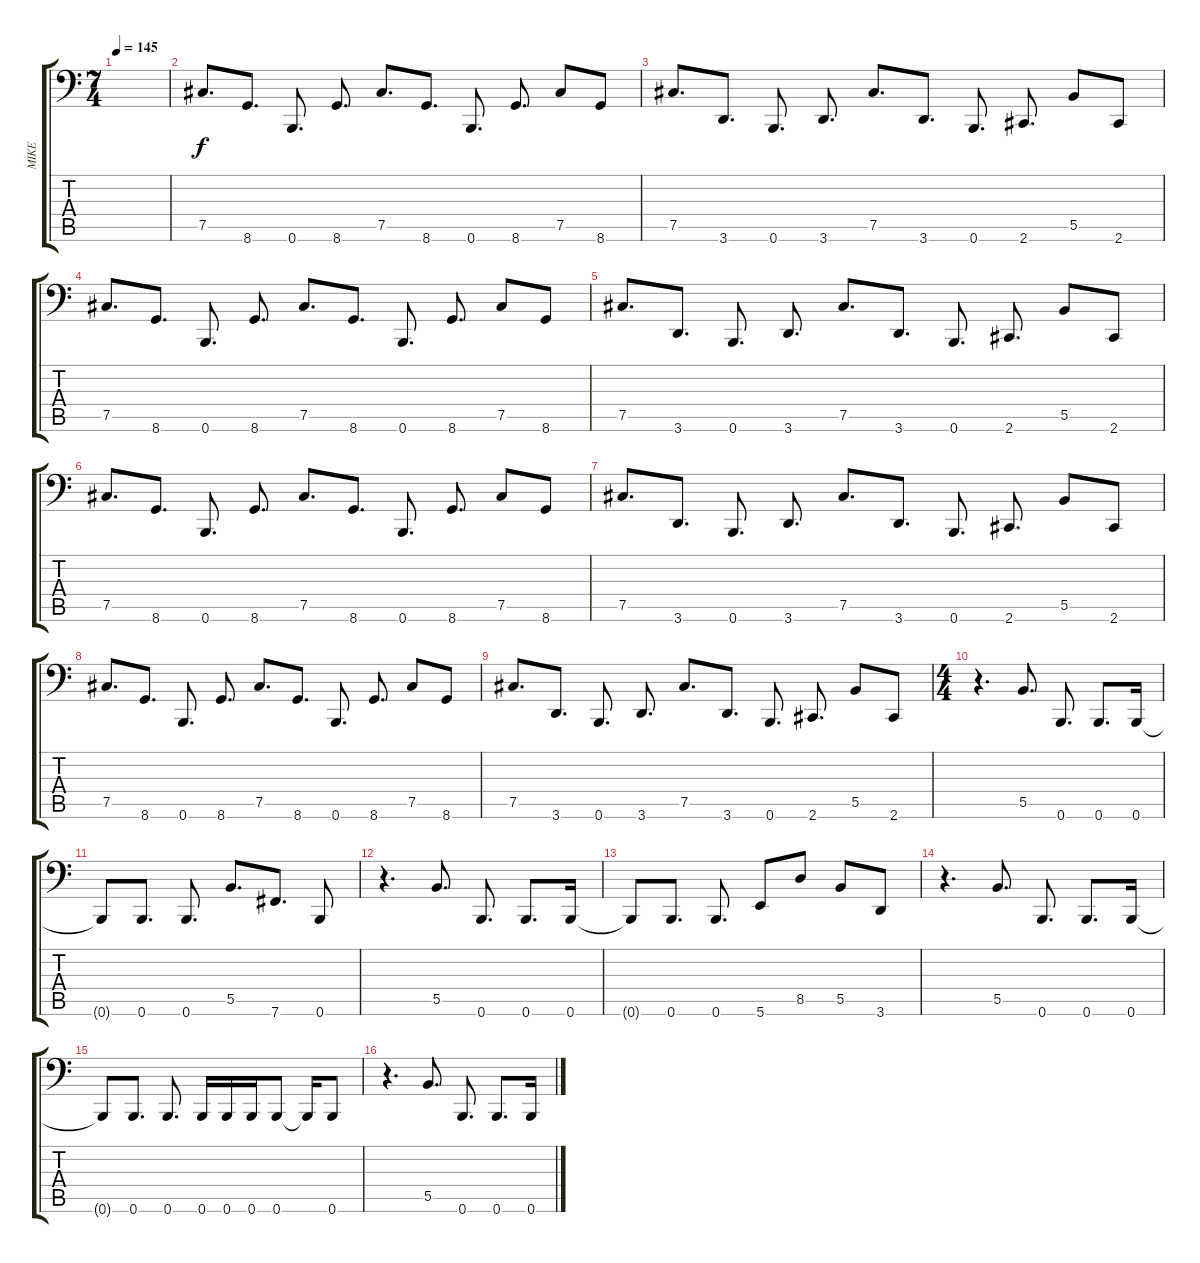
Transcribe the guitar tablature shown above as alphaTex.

\track ("MIKE" "MIKE") {instrument electricbasspick}
\staff {score tabs}
\tuning (Db3 Ab2 E2 B1 Gb1 B0) {hide}
\ts (7 4)
\tempo 145
\clef f4
\ks c
|
7.5.8{d} 8.6.8{d} 0.6.8{d} 8.6.8{d} 7.5.8{d} 8.6.8{d} 0.6.8{d} 8.6.8{d} 7.5.8 8.6.8 |
7.5.8{d} 3.6.8{d} 0.6.8{d} 3.6.8{d} 7.5.8{d} 3.6.8{d} 0.6.8{d} 2.6.8{d} 5.5.8 2.6.8 |
7.5.8{d} 8.6.8{d} 0.6.8{d} 8.6.8{d} 7.5.8{d} 8.6.8{d} 0.6.8{d} 8.6.8{d} 7.5.8 8.6.8 |
7.5.8{d} 3.6.8{d} 0.6.8{d} 3.6.8{d} 7.5.8{d} 3.6.8{d} 0.6.8{d} 2.6.8{d} 5.5.8 2.6.8 |
7.5.8{d} 8.6.8{d} 0.6.8{d} 8.6.8{d} 7.5.8{d} 8.6.8{d} 0.6.8{d} 8.6.8{d} 7.5.8 8.6.8 |
7.5.8{d} 3.6.8{d} 0.6.8{d} 3.6.8{d} 7.5.8{d} 3.6.8{d} 0.6.8{d} 2.6.8{d} 5.5.8 2.6.8 |
7.5.8{d} 8.6.8{d} 0.6.8{d} 8.6.8{d} 7.5.8{d} 8.6.8{d} 0.6.8{d} 8.6.8{d} 7.5.8 8.6.8 |
7.5.8{d} 3.6.8{d} 0.6.8{d} 3.6.8{d} 7.5.8{d} 3.6.8{d} 0.6.8{d} 2.6.8{d} 5.5.8 2.6.8 |
\ts (4 4)
r.4{d} 5.5.8{d} 0.6.8{d} 0.6.8{d} 0.6.16 |
0.6{t}.8 0.6.8{d} 0.6.8{d} 5.5.8{d} 7.6.8{d} 0.6.8 |
r.4{d} 5.5.8{d} 0.6.8{d} 0.6.8{d} 0.6.16 |
0.6{t}.8 0.6.8{d} 0.6.8{d} 5.6.8 8.5.8 5.5.8 3.6.8 |
r.4{d} 5.5.8{d} 0.6.8{d} 0.6.8{d} 0.6.16 |
0.6{t}.8 0.6.8{d} 0.6.8{d} 0.6.16 0.6.16 0.6.16 0.6.8 0.6{t}.16 0.6.8 |
r.4{d} 5.5.8{d} 0.6.8{d} 0.6.8{d} 0.6.16
